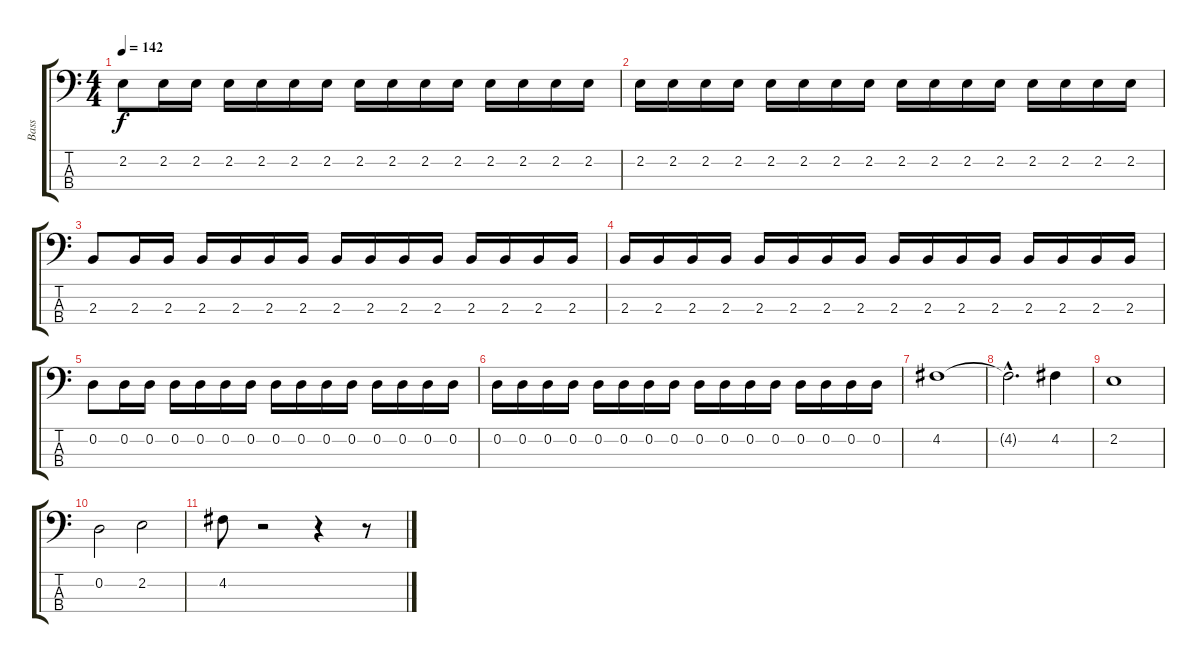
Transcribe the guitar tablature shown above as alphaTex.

\track ("Bass" "Bass") {instrument electricbassfinger}
\staff {score tabs}
\tuning (G2 D2 A1 E1) {hide}
\ts (4 4)
\tempo 142
\clef f4
\ks c
2.2.8{dy f} 2.2.16 2.2.16 2.2.16 2.2.16 2.2.16 2.2.16 2.2.16 2.2.16 2.2.16 2.2.16 2.2.16 2.2.16 2.2.16 2.2.16 |
2.2.16 2.2.16 2.2.16 2.2.16 2.2.16 2.2.16 2.2.16 2.2.16 2.2.16 2.2.16 2.2.16 2.2.16 2.2.16 2.2.16 2.2.16 2.2.16 |
2.3.8 2.3.16 2.3.16 2.3.16 2.3.16 2.3.16 2.3.16 2.3.16 2.3.16 2.3.16 2.3.16 2.3.16 2.3.16 2.3.16 2.3.16 |
2.3.16 2.3.16 2.3.16 2.3.16 2.3.16 2.3.16 2.3.16 2.3.16 2.3.16 2.3.16 2.3.16 2.3.16 2.3.16 2.3.16 2.3.16 2.3.16 |
0.2.8 0.2.16 0.2.16 0.2.16 0.2.16 0.2.16 0.2.16 0.2.16 0.2.16 0.2.16 0.2.16 0.2.16 0.2.16 0.2.16 0.2.16 |
0.2.16 0.2.16 0.2.16 0.2.16 0.2.16 0.2.16 0.2.16 0.2.16 0.2.16 0.2.16 0.2.16 0.2.16 0.2.16 0.2.16 0.2.16 0.2.16 |
4.2.1 |
4.2{hac t}.2{d} 4.2.4 |
2.2.1 |
0.2.2 2.2.2 |
4.2.8 r.2 r.4 r.8
